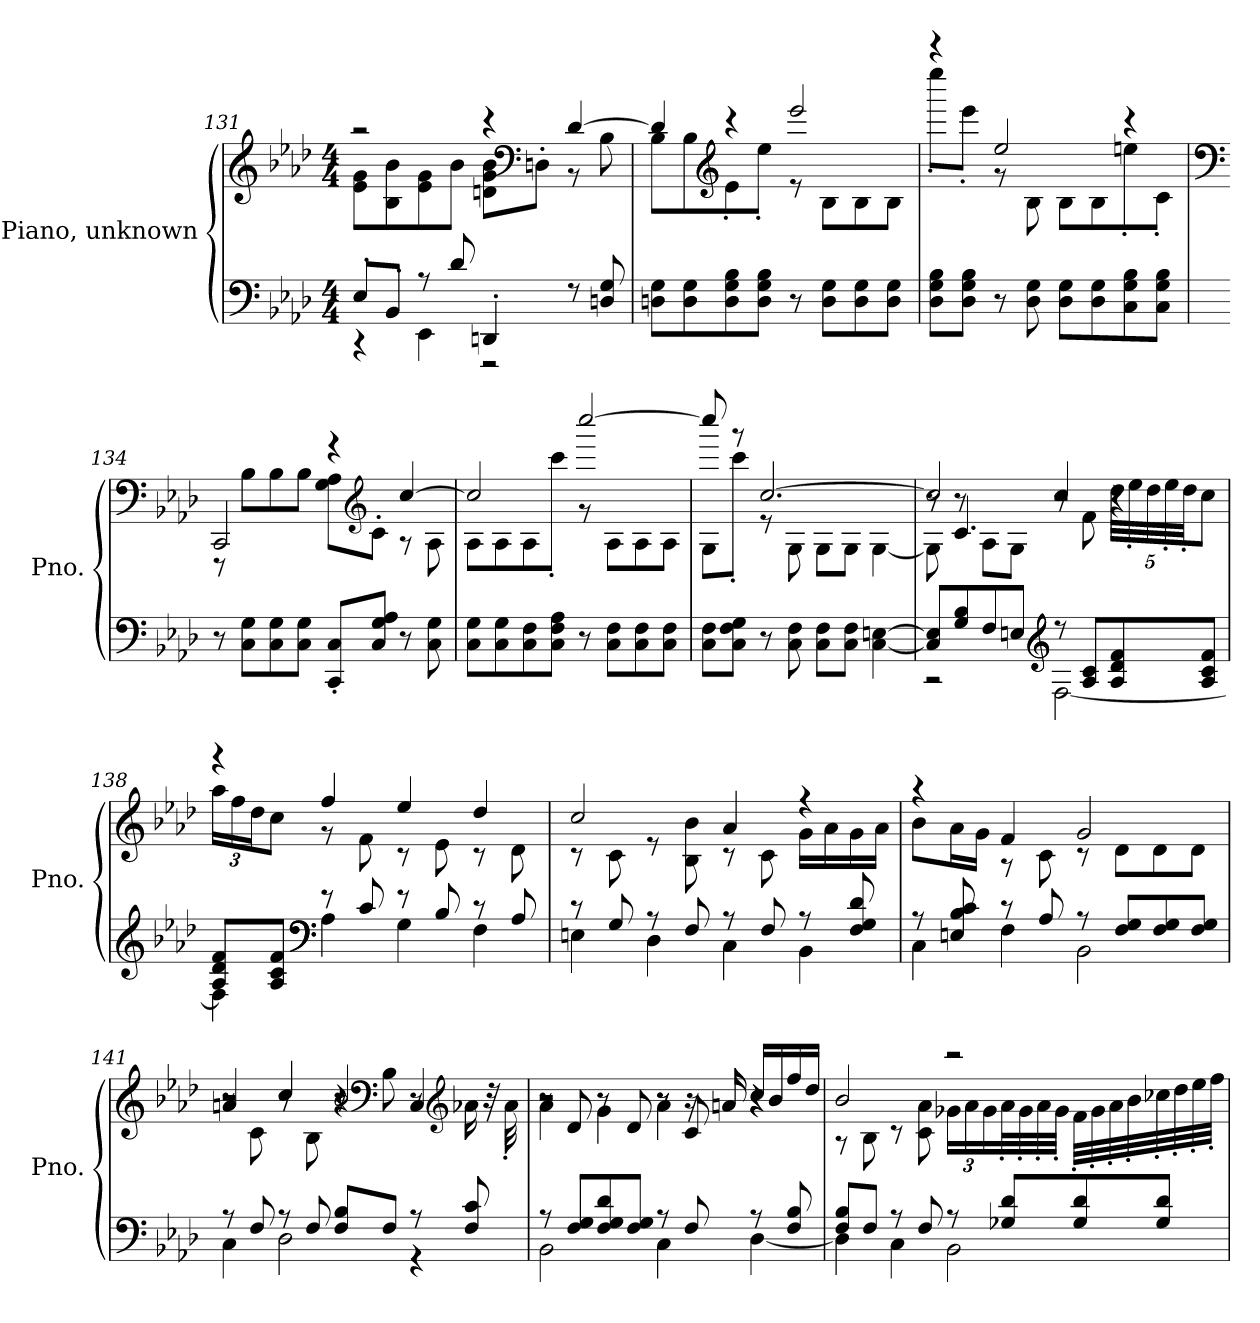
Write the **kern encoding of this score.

**kern	**kern
*part1	*part1
*staff2	*staff1
*I"Piano, unknown	*
*I'Pno.	*
*clefF4	*clefG2
*k[b-e-a-d-]	*k[b-e-a-d-]
*M4/4	*M4/4
=131	=131
*^	*^
8E-'/L	4r	2r	8e-\ 8g\L
8BB-'/J	.	.	8B-\ 8b-\
8r	4EE-\	.	8e-\ 8g\
8d-/	.	.	8b-\J
4DDn'/	2r	4r	8dn\ 8g\ 8b-\L
*	*	*clefF4	*
.	.	.	8Dn'\J
8r	.	[4d/	8r
8Dn/ 8G/	.	.	8B-\
*v	*v	*	*
!!LO:LB:g=z	!!
=132	=132	=132
8Dn\ 8G\L	4d/]	8B-\L
8D\ 8G\	.	8B-\
*	*clefG2	*
8D\ 8G\ 8B-\	4r	8e-'\
8D\ 8G\ 8B-\J	.	8ee-'\J
8r	2eee-/	8r
8D\ 8G\L	.	8B-\L
8D\ 8G\	.	8B-\
8D\ 8G\J	.	8B-\J
=133	=133	=133
8D-\ 8G\ 8B-\L	4r	8eeee-'\L
8D-\ 8G\ 8B-\J	.	8eee-'\J
8r	2ee-/	8r
8D-\ 8G\	.	8B-\
8D-\ 8G\L	.	8B-\L
8D-\ 8G\	.	8B-\
8C\ 8G\ 8B-\	4r	8een'\
8C\ 8G\ 8B-\J	.	8c'\J
=134	=134	=134
*	*clefF4	*
8r	2CC/	8r
8C\ 8G\L	.	8B-\L
8C\ 8G\	.	8B-\
8C\ 8G\J	.	8B-\J
8CC/' 8C/'L	4r	8G\ 8A-\L
*	*clefG2	*
8C/ 8G/ 8A-/J	.	8c'\J
8r	[4cc/	8r
8C\ 8G\	.	8A-\
!!LO:LB:g=z	!!
=135	=135	=135
8C\ 8G\L	2cc/]	8A-\L
8C\ 8G\	.	8A-\
8C\ 8F\	.	8A-\
8C\ 8F\ 8A-\J	.	8ccc'\J
8r	[2cccc/	8r
8C\ 8F\L	.	8A-\L
8C\ 8F\	.	8A-\
8C\ 8F\J	.	8A-\J
=136	=136	=136
8C\ 8F\L	8cccc/]	8G\L
8C\ 8F\ 8G\J	8r	8ccc'\J
8r	[2.cc/	8r
8C\ 8F\	.	8G\
8C\ 8F\L	.	8G\L
8C\ 8F\J	.	8G\J
[4C\ [4En\	.	[4G\
=137	=137	=137
*^	*	*^
8C/] 8E/]L	2r	2cc/]	8G\]	8r
8G/ 8B-/	.	.	8r	4.c/
8F/	.	.	8A-\L	.
8En/J	.	.	8G\J	.
*clefG2	*	*	*	*
8r	[2F\	4cc/	8r	2r
8A-/ 8c/L	.	.	8f\	.
*	*	*	*Xbrackettup	*
8A-/ 8d-/ 8f/	.	4r	40dd-\LLL	.
.	.	.	40ee-'\	.
.	.	.	40dd-\	.
.	.	.	40ee-'\	.
.	.	.	40dd-'\JJ	.
8A-/ 8c/ 8f/J	.	.	8cc\J	.
*	*	*	*v	*v
!!LO:LB:g=z
=138	=138	=138	=138
8A-/ 8d-/ 8f/L	4F\]	4r	24aa-\LL
.	.	.	24ff\
.	.	.	24dd-\J
8A-/ 8c/ 8f/J	.	.	8cc\J
*clefF4	*	*	*
8r	4A-\	4ff/	8r
8c/	.	.	8f\
8r	4G\	4ee-/	8r
8B-/	.	.	8e-\
8r	4F\	4dd-/	8r
8A-/	.	.	8d-\
=139	=139	=139	=139
8r	4En\	2cc/	8r
8G/	.	.	8c\
8r	4D-\	.	8r
8F/	.	.	8B-\ 8b-\
8r	4C\	4a-/	8r
8F/	.	.	8c\
8r	4BB-\	4r	16g\LL
.	.	.	16a-\
8F/ 8G/ 8d-/	.	.	16g\
.	.	.	16a-\JJ
=140	=140	=140	=140
8r	4C\	4r	8b-\L
8En/ 8B-/ 8c/	.	.	16a-\L
.	.	.	16g\JJ
8r	4F\	4f/	8r
8A-/	.	.	8c\
8r	2BB-\	2g/	8r
8F/ 8G/L	.	.	8d-\L
8F/ 8G/	.	.	8d-\
8F/ 8G/J	.	.	8d-\J
!!LO:LB:g=z
=141	=141	=141	=141
*	*	*	*^
8r	4C\	4an/	8r	2r
8F/	.	.	8c\	.
8r	2D-\	4cc/	8r	.
8F/	.	.	8B-\	.
8F/ 8B-/L	.	2b-/	8r	4r
*	*	*clefF4	*	*
8F/J	.	.	8B-\	.
8r	4r	.	8r	4C/
*	*	*clefG2	*	*
8F/ 8c/	.	.	16a-X\	.
.	.	.	32r	.
.	.	.	32a-'\	.
=142	=142	=142	=142	=142
8r	2BB-\	8r	4a-\	2r
8F/ 8G/L	.	8d-/	.	.
8F/ 8G/ 8d-/	.	8r	4g\	.
8F/ 8G/J	.	8d-/	.	.
8r	4C\	8r	4a-\	8r
8F/	.	16r	.	8c/
.	.	16an/	.	.
8r	[4D-\	16cc/LL	4r	4r
.	.	16b-/	.	.
8F/ 8B-/	.	16ff/	.	.
.	.	16dd-/JJ	.	.
*	*	*	*v	*v
!!LO:LB:g=z
=143	=143	=143	=143
8F/ 8B-/L	4D-\]	2b-/	8r
8F/J	.	.	8B-\
8r	4C\	.	8r
8F/	.	.	8c\ 8a-\
8r	2BB-\	2r	24g-X\LL
.	.	.	24a-\
.	.	.	24g-\
8G-X/ 8d-/L	.	.	32a-'\L
.	.	.	32g-'\
.	.	.	32a-'\
.	.	.	32g-'\JJJ
8G-/ 8d-/	.	.	32f'\LLL
.	.	.	32g-'\
.	.	.	32a-'\
.	.	.	32b-'\
8G-/ 8d-/J	.	.	32cc-X'\
.	.	.	32dd-'\
.	.	.	32ee-'\
.	.	.	32ff'\JJJ
*v	*v	*	*
*	*v	*v
=	=
*-	*-
